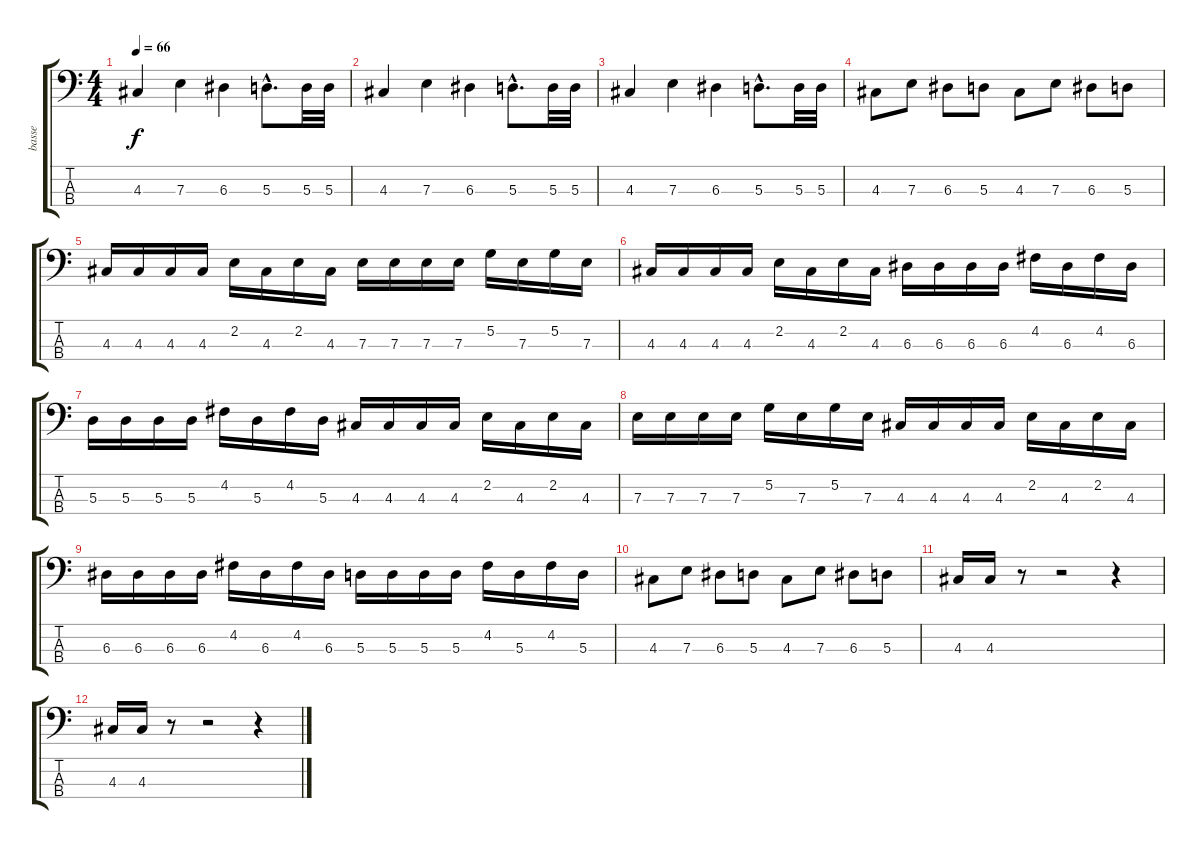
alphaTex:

\track ("basse" "basse") {instrument electricbassfinger}
\staff {score tabs}
\tuning (G2 D2 A1 E1) {hide}
\ts (4 4)
\tempo 66
\clef f4
\ks c
4.3.4{dy f} 7.3.4 6.3.4 5.3{hac}.8{d} 5.3.32 5.3.32 |
4.3.4 7.3.4 6.3.4 5.3{hac}.8{d} 5.3.32 5.3.32 |
4.3.4 7.3.4 6.3.4 5.3{hac}.8{d} 5.3.32 5.3.32 |
4.3.8 7.3.8 6.3.8 5.3.8 4.3.8 7.3.8 6.3.8 5.3.8 |
4.3.16 4.3.16 4.3.16 4.3.16 2.2.16 4.3.16 2.2.16 4.3.16 7.3.16 7.3.16 7.3.16 7.3.16 5.2.16 7.3.16 5.2.16 7.3.16 |
4.3.16 4.3.16 4.3.16 4.3.16 2.2.16 4.3.16 2.2.16 4.3.16 6.3.16 6.3.16 6.3.16 6.3.16 4.2.16 6.3.16 4.2.16 6.3.16 |
5.3.16 5.3.16 5.3.16 5.3.16 4.2.16 5.3.16 4.2.16 5.3.16 4.3.16 4.3.16 4.3.16 4.3.16 2.2.16 4.3.16 2.2.16 4.3.16 |
7.3.16 7.3.16 7.3.16 7.3.16 5.2.16 7.3.16 5.2.16 7.3.16 4.3.16 4.3.16 4.3.16 4.3.16 2.2.16 4.3.16 2.2.16 4.3.16 |
6.3.16 6.3.16 6.3.16 6.3.16 4.2.16 6.3.16 4.2.16 6.3.16 5.3.16 5.3.16 5.3.16 5.3.16 4.2.16 5.3.16 4.2.16 5.3.16 |
4.3.8 7.3.8 6.3.8 5.3.8 4.3.8 7.3.8 6.3.8 5.3.8 |
4.3.16 4.3.16 r.8 r.2 r.4 |
4.3.16 4.3.16 r.8 r.2 r.4
